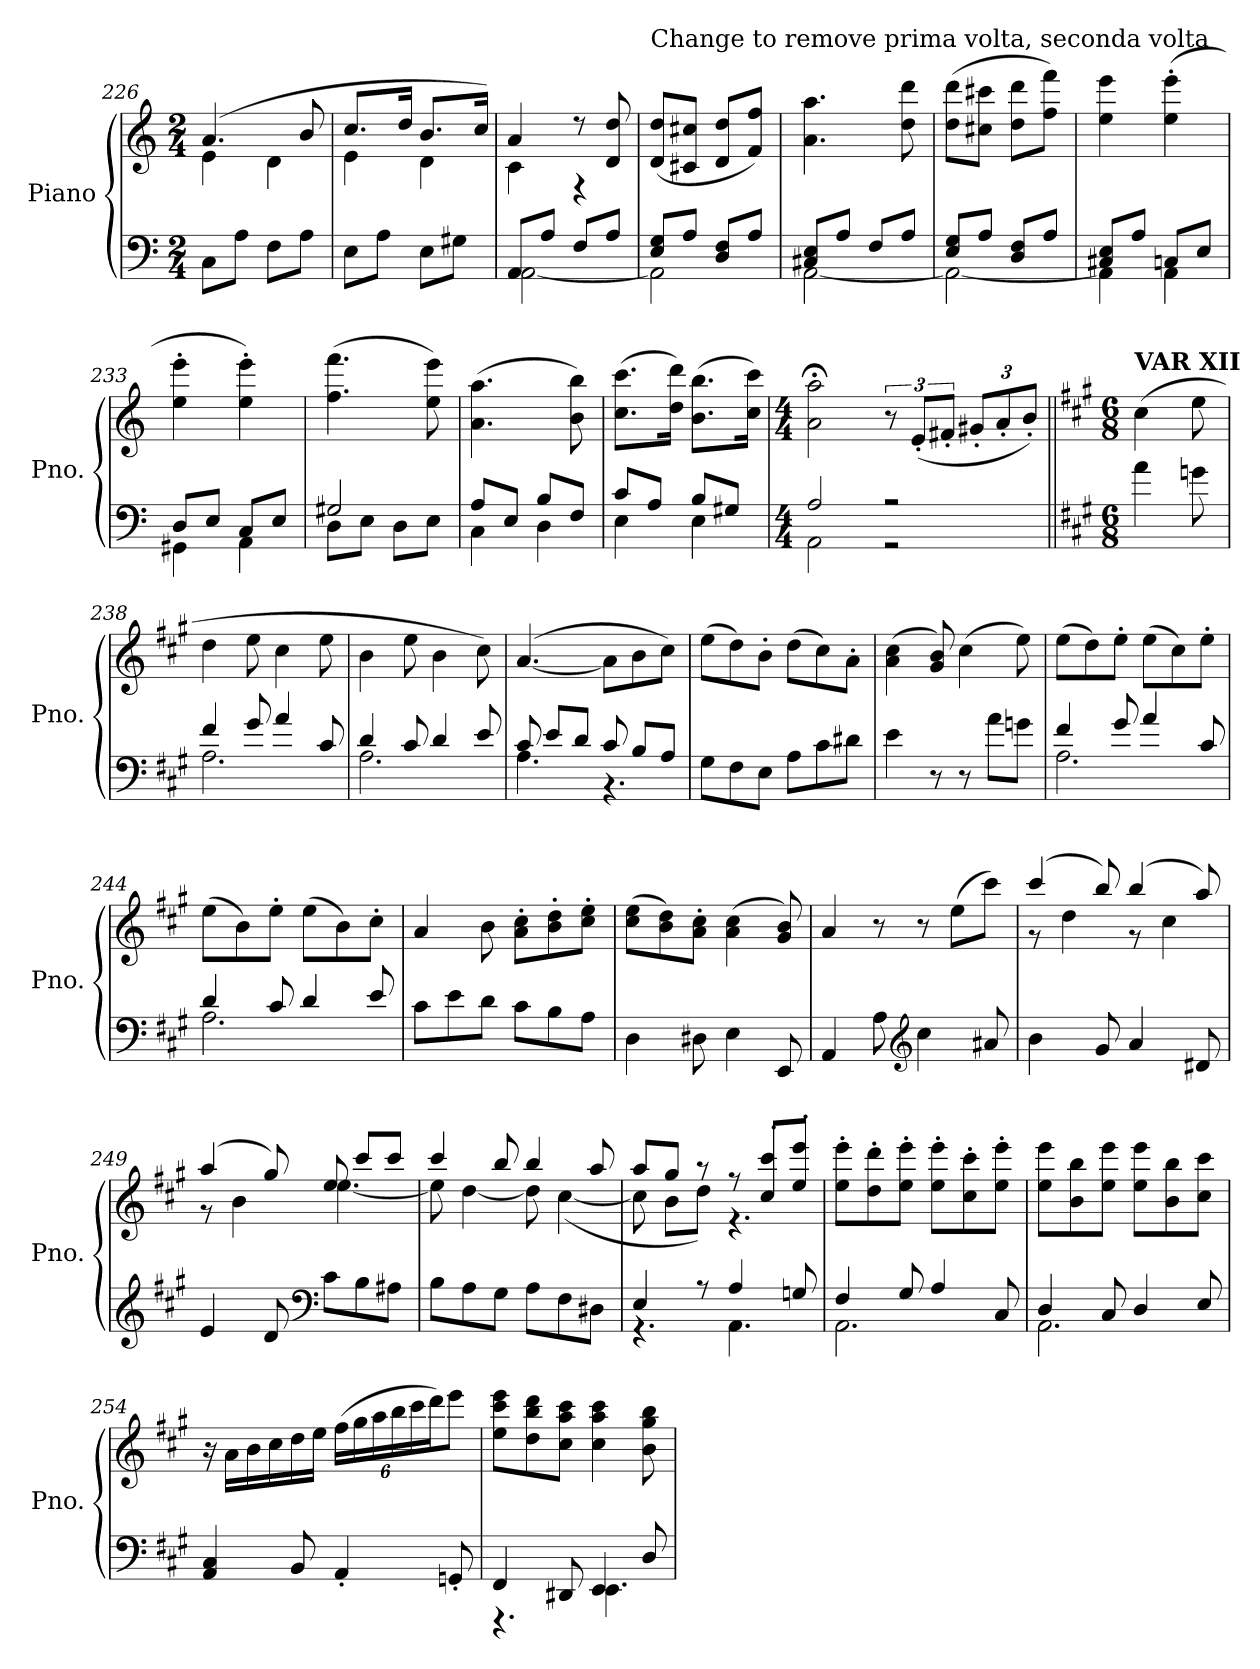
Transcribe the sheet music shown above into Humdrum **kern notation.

**kern	**kern
*part1	*part1
*staff2	*staff1
*I"Piano	*
*I'Pno.	*
*clefF4	*clefG2
*k[]	*k[]
*M2/4	*M2/4
=226	=226
*	*^
8C\L	(>4.a/	4e\
8A\J	.	.
8F\L	.	4d\
8A\J	8b/	.
=227	=227	=227
8E\L	8.cc/L	4e\
8A\J	.	.
.	16dd/Jk	.
8E\L	8.b/L	4d\
8G#X\J	.	.
.	16cc/Jk)	.
=228	=228	=228
*^	*	*
8AA/L	[2AA\	4a/	4c\
8A/J	.	.	.
8F/L	.	8r	4r
8A/J	.	8d/ 8dd/	.
*	*	*v	*v
!!LO:LB:g=z
=229	=229	=229
!	!	!LO:TX:a:t=Change to remove prima volta, seconda volta
8E/ 8G/L	2AA\]	(<8d/ 8dd/L
8A/J	.	8c#X/ 8cc#X/J
8D/ 8F/L	.	8d/ 8dd/L
8A/J	.	8f/ 8ff/J)
=230	=230	=230
8C#X/ 8E/L	[2AA\	4.a\ 4.aa\
8A/J	.	.
8F/L	.	.
8A/J	.	8dd\ 8ddd\
=231	=231	=231
8E/ 8G/L	2AA\_	(>8dd\ 8ddd\L
8A/J	.	8cc#X\ 8ccc#X\J
8D/ 8F/L	.	8dd\ 8ddd\L
8A/J	.	8ff\ 8fff\J)
=232	=232	=232
8C#X/ 8E/L	4AA\]	4ee\ 4eee\
8A/J	.	.
8Cn/L	4AA\	(>4ee\' 4eee\'
8E/J	.	.
=233	=233	=233
8D/L	4GG#X\	4ee\' 4eee\'
8E/J	.	.
8C/L	4AA\	4ee\' 4eee\')
8E/J	.	.
=234	=234	=234
2G#X/	8D\L	(>4.ff\ 4.fff\
.	8E\J	.
.	8D\L	.
.	8E\J	8ee\ 8eee\)
=235	=235	=235
8A/L	4C\	(>4.a\ 4.aa\
8E/J	.	.
8B/L	4D\	.
8F/J	.	8b\ 8bb\)
=236	=236	=236
8c/L	4E\	(>8.cc\ 8.ccc\L
8A/J	.	.
.	.	16dd\ 16ddd\Jk)
8B/L	4E\	(>8.b\ 8.bb\L
8G#X/J	.	.
.	.	16cc\ 16ccc\Jk)
!!LO:LB:g=z
=237	=237	=237
*M4/4	*	*M4/4
2A/	2AA\	2a\;< 2aa\;<
2r	2r	12r
.	.	(<12e'/L
.	.	12f#X'/J
.	.	12g#X'/L
.	.	12a'/
.	.	12b'/J)
*v	*v	*
=237X23||	=237X23||
*k[f#c#g#]	*k[f#c#g#]
*A:	*A:
*M6/8	*M6/8
!	!LO:TX:a:B:t=VAR XII
4a\	(>4cc#\
8gn\	8ee\
=238	=238
*^	*
4f#/	2.A\	4dd\
8g#/	.	8ee\
4a/	.	4cc#\
8c#/	.	8ee\
=239	=239	=239
4d/	2.A\	4b\
8c#/	.	8ee\
4d/	.	4b\
8e/	.	8cc#\)
=240	=240	=240
8c#/	4.A\	(>[4.a/
8e/L	.	.
8d/J	.	.
8c#/	4.r	8a\L]
8B/L	.	8b\
8A/J	.	8cc#\J)
*v	*v	*
=241	=241
8G#\L	(>8ee\L
8F#\	8dd\)
8E\J	8b'\J
8A\L	(>8dd\L
8c#\	8cc#\)
8d#X\J	8a'\J
!!LO:LB:g=z
=242	=242
4e\	(>4a\ 4cc#\
8r	8g#/ 8b/)
8r	(>4cc#\
8a\L	.
8gn\J	8ee\)
=243	=243
*^	*
4f#/	2.A\	(>8ee\L
.	.	8dd\)
8g#/	.	8ee'\J
4a/	.	(>8ee\L
.	.	8cc#\)
8c#/	.	8ee'\J
=244	=244	=244
4d/	2.A\	(>8ee\L
.	.	8b\)
8c#/	.	8ee'\J
4d/	.	(>8ee\L
.	.	8b\)
8e/	.	8cc#'\J
*v	*v	*
=245	=245
8c#\L	4a/
8e\	.
8d\J	8b\
8c#\L	8a\' 8cc#\'L
8B\	8b\' 8dd\'
8A\J	8cc#\' 8ee\'J
=246	=246
4D\	(>8cc#\ 8ee\L
.	8b\ 8dd\)
8D#X\	8a\' 8cc#\'J
4E\	(>4a\ 4cc#\
8EE/	8g#/ 8b/)
=247	=247
4AA/	4a/
8A\	8r
*clefG2	*
4cc#\	8r
.	(>8ee\L
8a#X/	8ccc#\J)
!!LO:LB:g=z
=248	=248
*	*^
4b\	(>4ccc#/	8r
.	.	4dd\
8g#/	8bb/)	.
4a/	(>4bb/	8r
.	.	4cc#\
8d#X/	8aa/)	.
=249	=249	=249
4e/	(>4aa/	8r
.	.	4b\
8d/	8gg#/)	.
*clefF4	*	*
8c#\L	8ee/	[4.ee\
8B\	8ccc#/L	.
8A#X\J	8ccc#/J	.
=250	=250	=250
8B\L	4ccc#/	8ee\]
8A\	.	[4dd\
8G#\J	8bb/	.
8A\L	4bb/	8dd\]
8F#\	.	(<[4cc#\
8D#X\J	8aa/	.
=251	=251	=251
*^	*	*
4E/	4.r	8aa/L	8cc#\]
.	.	8gg#/J	8b\L
8r	.	8r	8dd\J)
4A/	4.AA\	8r	4.r
.	.	8cc#/' 8ccc#/'L	.
8Gn/	.	8ee/' 8eee/'J	.
*	*	*v	*v
=252	=252	=252
4F#/	2.AA\	8ee\' 8eee\'L
.	.	8dd\' 8ddd\'
8G#/	.	8ee\' 8eee\'J
4A/	.	8ee\' 8eee\'L
.	.	8cc#\' 8ccc#\'
8C#/	.	8ee\' 8eee\'J
!!LO:LB:g=z
=253	=253	=253
4D/	2.AA\	8ee\ 8eee\L
.	.	8b\ 8bb\
8C#/	.	8ee\ 8eee\J
4D/	.	8ee\ 8eee\L
.	.	8b\ 8bb\
8E/	.	8cc#\ 8ccc#\J
*v	*v	*
=254	=254
4AA/ 4C#/	16r
.	16a\LL
.	16b\
.	16cc#\
8BB/	16dd\
.	16ee\JJ
*	*Xbrackettup
4AA'/	(>24ff#\LL
.	24gg#\
.	24aa\
.	24bb\
.	24ccc#\
.	24ddd\J)
8GGn'/	8eee\J
=255	=255
*^	*
4FF#/	4.r	8ee\ 8ccc#\ 8eee\L
.	.	8dd\ 8bb\ 8ddd\
8DD#X/	.	8cc#\ 8aa\ 8ccc#\J
4EE/	4.EE\	4cc#\ 4aa\ 4ccc#\
8D/	.	8b\ 8gg#\ 8bb\
*v	*v	*
=	=
*-	*-
